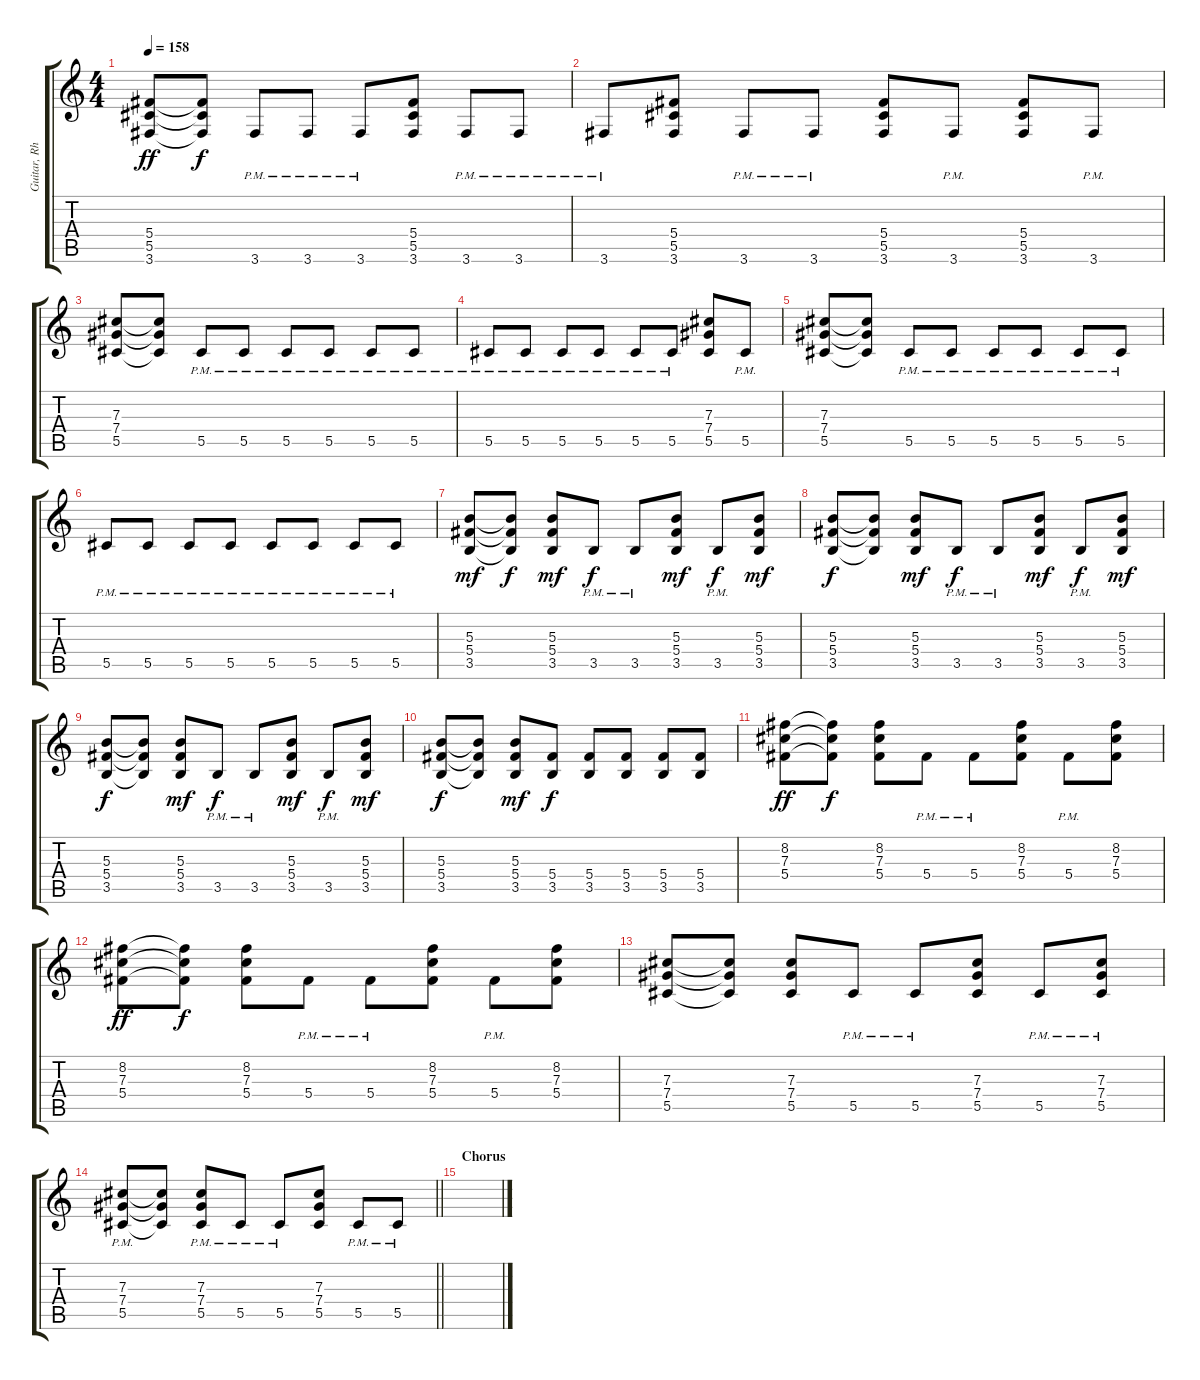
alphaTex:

\track ("Guitar, Rhythm" "Guitar, Rh") {instrument distortionguitar}
\staff {score tabs}
\tuning (Eb4 Bb3 Gb3 Db3 Ab2 Eb2) {hide}
\ts (4 4)
\tempo 158
\clef g2
\ks c
(5.4 5.5 3.6).8{dy ff} (5.4{t} 5.5{t} 3.6{t}).8{dy f} 3.6{pm}.8 3.6{pm}.8 3.6{pm}.8 (5.4 5.5 3.6).8 3.6{pm}.8 3.6{pm}.8 |
3.6{pm}.8 (5.4 5.5 3.6).8 3.6{pm}.8 3.6{pm}.8 (5.4 5.5 3.6).8 3.6{pm}.8 (5.4 5.5 3.6).8 3.6{pm}.8 |
(7.3 7.4 5.5).8 (7.3{t} 7.4{t} 5.5{t}).8 5.5{pm}.8 5.5{pm}.8 5.5{pm}.8 5.5{pm}.8 5.5{pm}.8 5.5{pm}.8 |
5.5{pm}.8 5.5{pm}.8 5.5{pm}.8 5.5{pm}.8 5.5{pm}.8 5.5{pm}.8 (7.3 7.4 5.5).8 5.5{pm}.8 |
(7.3 7.4 5.5).8 (7.3{t} 7.4{t} 5.5{t}).8 5.5{pm}.8 5.5{pm}.8 5.5{pm}.8 5.5{pm}.8 5.5{pm}.8 5.5{pm}.8 |
5.5{pm}.8 5.5{pm}.8 5.5{pm}.8 5.5{pm}.8 5.5{pm}.8 5.5{pm}.8 5.5{pm}.8 5.5{pm}.8 |
(5.3 5.4 3.5).8{dy mf} (5.3{t} 5.4{t} 3.5{t}).8{dy f} (5.3 5.4 3.5).8{dy mf} 3.5{pm}.8{dy f} 3.5{pm}.8 (5.3 5.4 3.5).8{dy mf} 3.5{pm}.8{dy f} (5.3 5.4 3.5).8{dy mf} |
(5.3 5.4 3.5).8{dy f} (5.3{t} 5.4{t} 3.5{t}).8 (5.3 5.4 3.5).8{dy mf} 3.5{pm}.8{dy f} 3.5{pm}.8 (5.3 5.4 3.5).8{dy mf} 3.5{pm}.8{dy f} (5.3 5.4 3.5).8{dy mf} |
(5.3 5.4 3.5).8{dy f} (5.3{t} 5.4{t} 3.5{t}).8 (5.3 5.4 3.5).8{dy mf} 3.5{pm}.8{dy f} 3.5{pm}.8 (5.3 5.4 3.5).8{dy mf} 3.5{pm}.8{dy f} (5.3 5.4 3.5).8{dy mf} |
(5.3 5.4 3.5).8{dy f} (5.3{t} 5.4{t} 3.5{t}).8 (5.3 5.4 3.5).8{dy mf} (5.4 3.5).8{dy f} (5.4 3.5).8 (5.4 3.5).8 (5.4 3.5).8 (5.4 3.5).8 |
(8.2 7.3 5.4).8{dy ff} (8.2{t} 7.3{t} 5.4{t}).8{dy f} (8.2 7.3 5.4).8 5.4{pm}.8 5.4{pm}.8 (8.2 7.3 5.4).8 5.4{pm}.8 (8.2 7.3 5.4).8 |
(8.2 7.3 5.4).8{dy ff} (8.2{t} 7.3{t} 5.4{t}).8{dy f} (8.2 7.3 5.4).8 5.4{pm}.8 5.4{pm}.8 (8.2 7.3 5.4).8 5.4{pm}.8 (8.2 7.3 5.4).8 |
(7.3 7.4 5.5).8 (7.3{t} 7.4{t} 5.5{t}).8 (7.3 7.4 5.5).8 5.5{pm}.8 5.5{pm}.8 (7.3 7.4 5.5).8 5.5{pm}.8 (7.3 7.4 5.5{pm}).8 |
\barLineRight lightlight
(7.3 7.4{pm} 5.5{pm}).8 (7.3{t} 7.4{t} 5.5{t}).8 (7.3 7.4{pm} 5.5{pm}).8 5.5{pm}.8 5.5{pm}.8 (7.3 7.4 5.5).8 5.5{pm}.8 5.5{pm}.8 |
\section ("" "Chorus")
